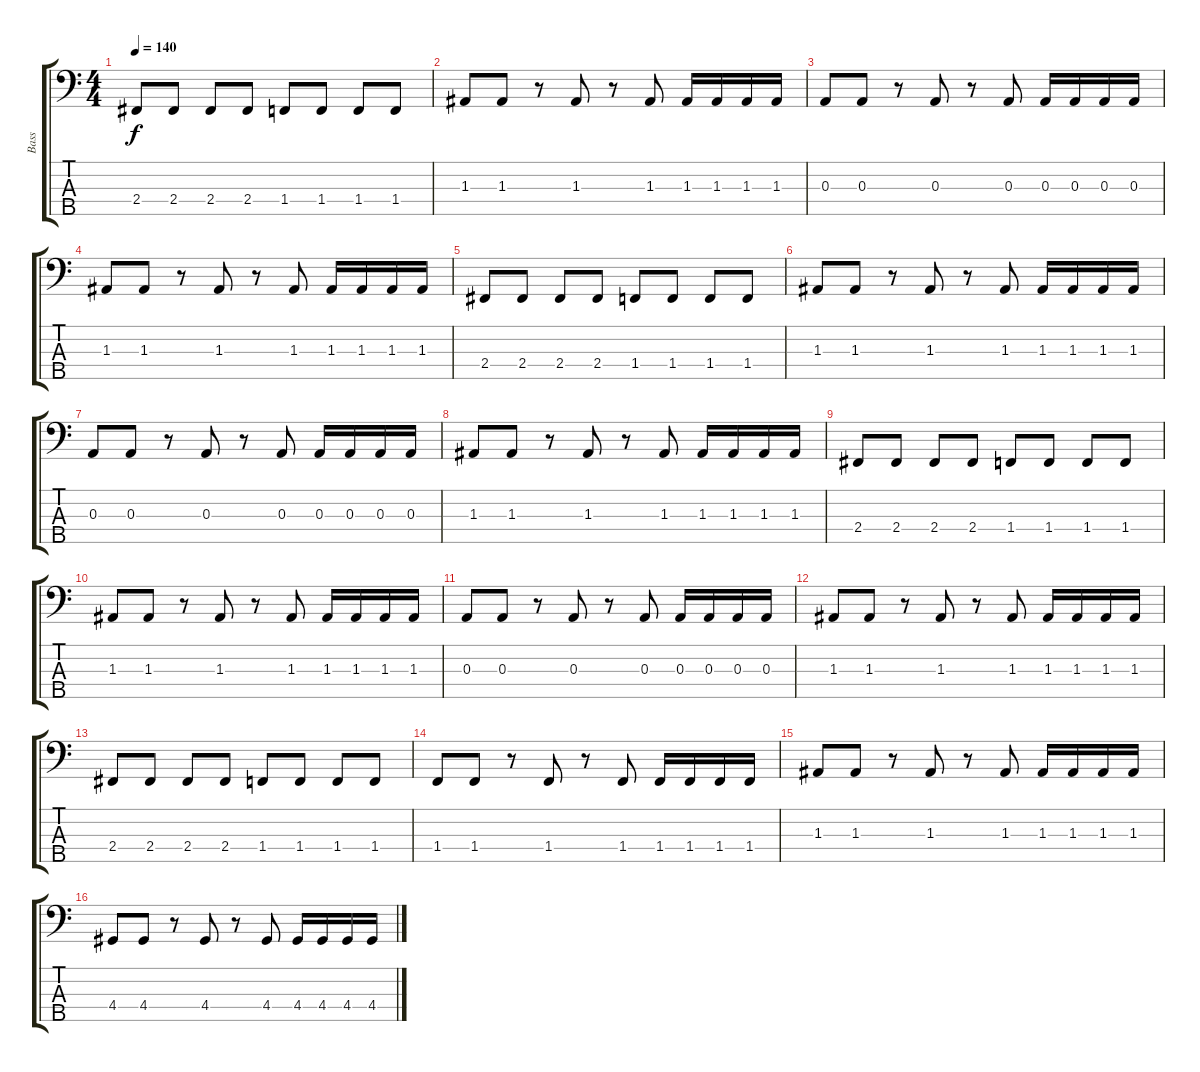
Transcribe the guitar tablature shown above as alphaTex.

\track ("Bass" "Bass") {instrument electricbassfinger}
\staff {score tabs}
\tuning (G2 D2 A1 E1 B0) {hide}
\ts (4 4)
\tempo 140
\clef f4
\ks c
2.4.8{dy f} 2.4.8 2.4.8 2.4.8 1.4.8 1.4.8 1.4.8 1.4.8 |
1.3.8 1.3.8 r.8 1.3.8 r.8 1.3.8 1.3.16 1.3.16 1.3.16 1.3.16 |
0.3.8 0.3.8 r.8 0.3.8 r.8 0.3.8 0.3.16 0.3.16 0.3.16 0.3.16 |
1.3.8 1.3.8 r.8 1.3.8 r.8 1.3.8 1.3.16 1.3.16 1.3.16 1.3.16 |
2.4.8 2.4.8 2.4.8 2.4.8 1.4.8 1.4.8 1.4.8 1.4.8 |
1.3.8 1.3.8 r.8 1.3.8 r.8 1.3.8 1.3.16 1.3.16 1.3.16 1.3.16 |
0.3.8 0.3.8 r.8 0.3.8 r.8 0.3.8 0.3.16 0.3.16 0.3.16 0.3.16 |
1.3.8 1.3.8 r.8 1.3.8 r.8 1.3.8 1.3.16 1.3.16 1.3.16 1.3.16 |
2.4.8 2.4.8 2.4.8 2.4.8 1.4.8 1.4.8 1.4.8 1.4.8 |
1.3.8 1.3.8 r.8 1.3.8 r.8 1.3.8 1.3.16 1.3.16 1.3.16 1.3.16 |
0.3.8 0.3.8 r.8 0.3.8 r.8 0.3.8 0.3.16 0.3.16 0.3.16 0.3.16 |
1.3.8 1.3.8 r.8 1.3.8 r.8 1.3.8 1.3.16 1.3.16 1.3.16 1.3.16 |
2.4.8 2.4.8 2.4.8 2.4.8 1.4.8 1.4.8 1.4.8 1.4.8 |
1.4.8 1.4.8 r.8 1.4.8 r.8 1.4.8 1.4.16 1.4.16 1.4.16 1.4.16 |
1.3.8 1.3.8 r.8 1.3.8 r.8 1.3.8 1.3.16 1.3.16 1.3.16 1.3.16 |
4.4.8 4.4.8 r.8 4.4.8 r.8 4.4.8 4.4.16 4.4.16 4.4.16 4.4.16
